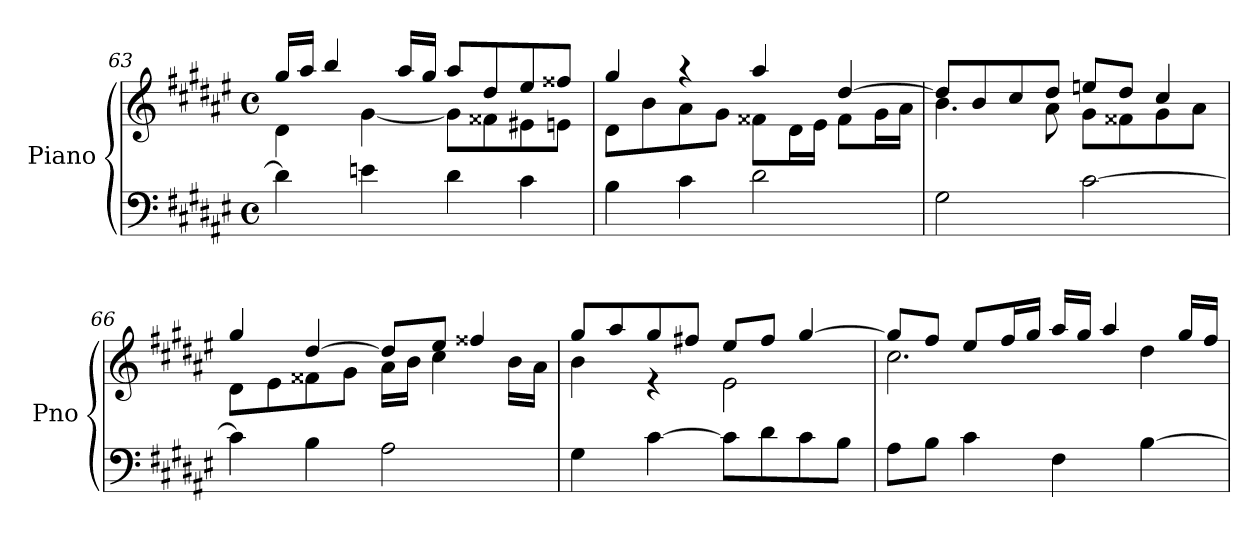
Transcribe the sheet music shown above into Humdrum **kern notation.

**kern	**kern
*part1	*part1
*staff2	*staff1
*I"Piano	*
*I'Pno	*
*clefF4	*clefG2
*k[f#c#g#d#a#e#]	*k[f#c#g#d#a#e#]
*M4/4	*M4/4
*met(c)	*met(c)
=63	=63
*	*^
4d#\]	16gg#/LL	4d#\
.	16aa#/JJ	.
.	4bb/	.
4en\	.	[4g#\
.	16aa#/LL	.
.	16gg#/JJ	.
4d#\	8aa#/L	8g#\L]
.	8dd#/	8f##X\
4c#\	8ee#/	8e#X\
.	8ff##X/J	8en\J
=64	=64	=64
4B\	4gg#/	8d#\L
.	.	8b\
4c#\	4r	8a#\
.	.	8g#\J
2d#\	4aa#/	8f##X\L
.	.	16d#\L
.	.	16e#\JJ
.	[4dd#/	8f##\L
.	.	16g#\L
.	.	16a#\JJ
=65	=65	=65
2G#\	8dd#/L]	4.b\
.	8b/	.
.	8cc#/	.
.	8dd#/J	8a#\
[2c#\	8een/L	8g#\L
.	8dd#/J	8f##X\
.	4cc#/	8g#\
.	.	8a#\J
=66	=66	=66
4c#\]	4gg#/	8d#\L
.	.	8e#\
4B\	[4dd#/	8f##X\
.	.	8g#\J
2A#\	8dd#/L]	16a#\LL
.	.	16b\JJ
.	8ee#/J	4cc#\
.	4ff##X/	.
.	.	16b\LL
.	.	16a#\JJ
=67	=67	=67
4G#\	8gg#/L	4b\
.	8aa#/	.
[4c#\	8gg#/	4r
.	8ff#X/J	.
8c#\L]	8ee#/L	2e#\
8d#\	8ff#/J	.
8c#\	[4gg#/	.
8B\J	.	.
=68	=68	=68
8A#\L	8gg#/L]	2.cc#\
8B\J	8ff#/J	.
4c#\	8ee#/L	.
.	16ff#/L	.
.	16gg#/JJ	.
4F#\	16aa#/LL	.
.	16gg#/JJ	.
.	4aa#/	.
[4B\	.	4dd#\
.	16gg#/LL	.
.	16ff#/JJ	.
*	*v	*v
=	=
*-	*-
